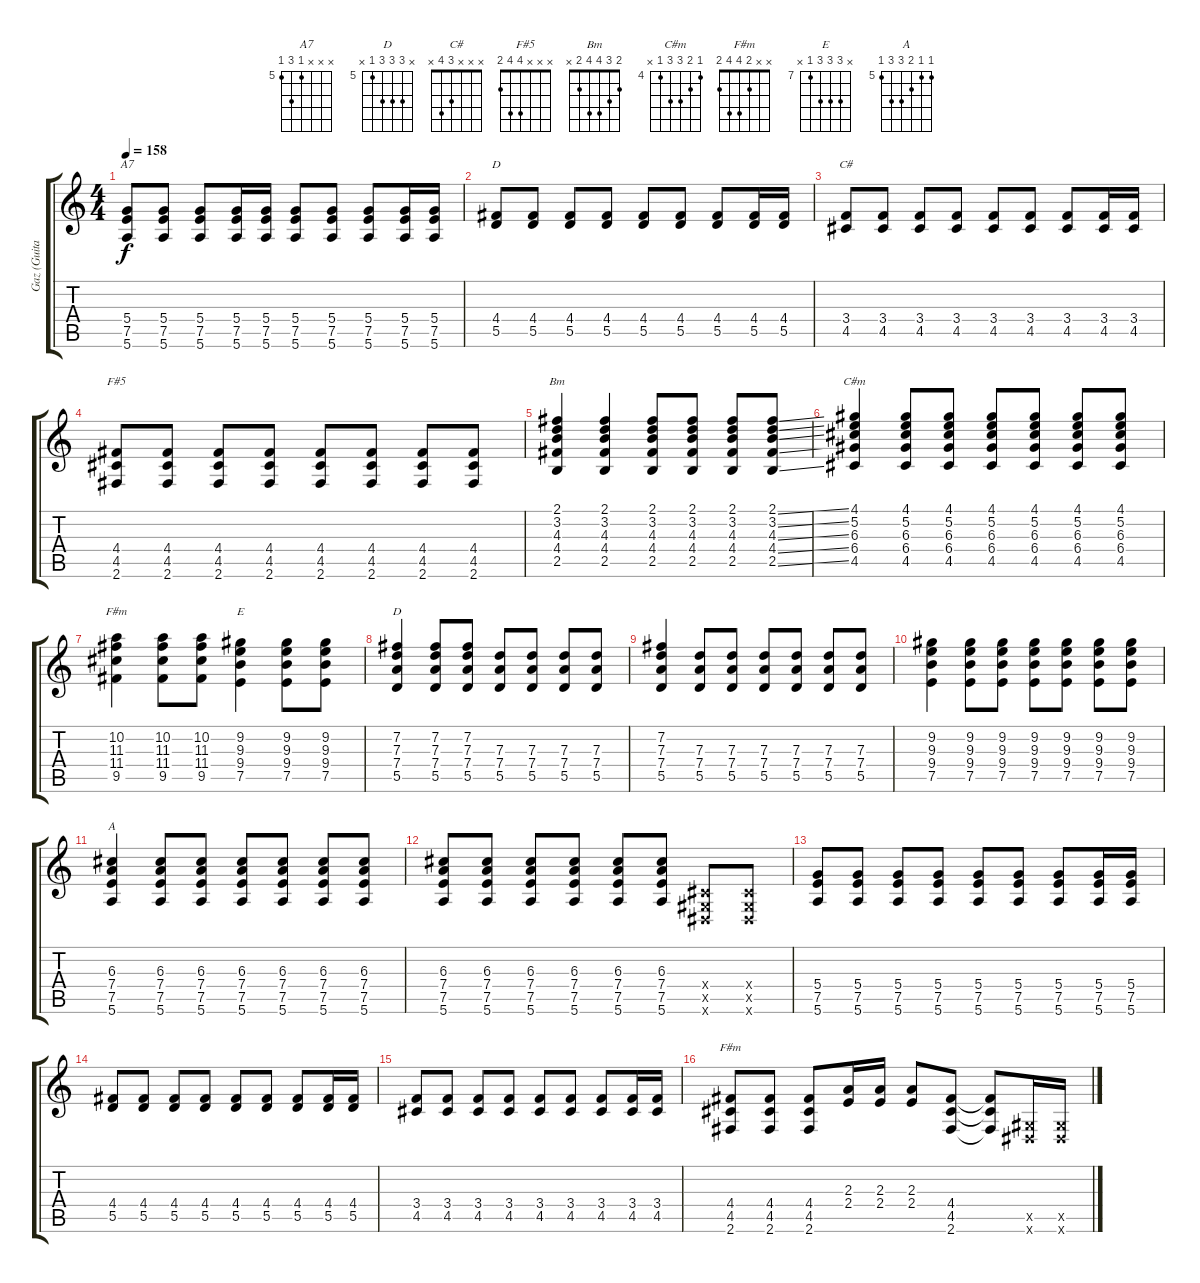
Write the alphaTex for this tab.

\track ("Gaz (Guitar)" "Gaz (Guita") {instrument distortionguitar}
\staff {score tabs}
\tuning (E4 B3 G3 D3 A2 E2) {hide}
\chord ("A7" x x x 5 7 5) {firstfret 5}
\chord ("D" x x x 4 5 x)
\chord ("C#" x x x 3 4 x)
\chord ("F#5" x x x 4 4 2)
\chord ("Bm" 2 3 4 4 2 x)
\chord ("C#m" 4 5 6 6 4 x) {firstfret 4}
\chord ("F#m" x 10 11 11 9 x) {firstfret 9}
\chord ("E" x 9 9 9 7 x) {firstfret 7}
\chord ("D" x 7 7 7 5 x) {firstfret 5}
\chord ("A" 5 5 6 7 7 5) {firstfret 5}
\chord ("F#m" x x 2 4 4 2)
\ts (4 4)
\tempo 158
\clef g2
\ks c
(5.4 7.5 5.6).8{ch "A7" dy f} (5.4 7.5 5.6).8 (5.4 7.5 5.6).8 (5.4 7.5 5.6).16 (5.4 7.5 5.6).16 (5.4 7.5 5.6).8 (5.4 7.5 5.6).8 (5.4 7.5 5.6).8 (5.4 7.5 5.6).16 (5.4 7.5 5.6).16 |
(4.4 5.5).8{ch "D"} (4.4 5.5).8 (4.4 5.5).8 (4.4 5.5).8 (4.4 5.5).8 (4.4 5.5).8 (4.4 5.5).8 (4.4 5.5).16 (4.4 5.5).16 |
(3.4 4.5).8{ch "C#"} (3.4 4.5).8 (3.4 4.5).8 (3.4 4.5).8 (3.4 4.5).8 (3.4 4.5).8 (3.4 4.5).8 (3.4 4.5).16 (3.4 4.5).16 |
(4.4 4.5 2.6).8{ch "F#5"} (4.4 4.5 2.6).8 (4.4 4.5 2.6).8 (4.4 4.5 2.6).8 (4.4 4.5 2.6).8 (4.4 4.5 2.6).8 (4.4 4.5 2.6).8 (4.4 4.5 2.6).8 |
(2.1 3.2 4.3 4.4 2.5).4{ch "Bm"} (2.1 3.2 4.3 4.4 2.5).4 (2.1 3.2 4.3 4.4 2.5).8 (2.1 3.2 4.3 4.4 2.5).8 (2.1 3.2 4.3 4.4 2.5).8 (2.1{ss} 3.2{ss} 4.3{ss} 4.4{ss} 2.5{ss}).8 |
(4.1 5.2 6.3 6.4 4.5).4{ch "C#m"} (4.1 5.2 6.3 6.4 4.5).8 (4.1 5.2 6.3 6.4 4.5).8 (4.1 5.2 6.3 6.4 4.5).8 (4.1 5.2 6.3 6.4 4.5).8 (4.1 5.2 6.3 6.4 4.5).8 (4.1 5.2 6.3 6.4 4.5).8 |
(10.2 11.3 11.4 9.5).4{ch "F#m"} (10.2 11.3 11.4 9.5).8 (10.2 11.3 11.4 9.5).8 (9.2 9.3 9.4 7.5).4{ch "E"} (9.2 9.3 9.4 7.5).8 (9.2 9.3 9.4 7.5).8 |
(7.2 7.3 7.4 5.5).4{ch "D"} (7.2 7.3 7.4 5.5).8 (7.2 7.3 7.4 5.5).8 (7.3 7.4 5.5).8 (7.3 7.4 5.5).8 (7.3 7.4 5.5).8 (7.3 7.4 5.5).8 |
(7.2 7.3 7.4 5.5).4 (7.3 7.4 5.5).8 (7.3 7.4 5.5).8 (7.3 7.4 5.5).8 (7.3 7.4 5.5).8 (7.3 7.4 5.5).8 (7.3 7.4 5.5).8 |
(9.2 9.3 9.4 7.5).4 (9.2 9.3 9.4 7.5).8 (9.2 9.3 9.4 7.5).8 (9.2 9.3 9.4 7.5).8 (9.2 9.3 9.4 7.5).8 (9.2 9.3 9.4 7.5).8 (9.2 9.3 9.4 7.5).8 |
(6.3 7.4 7.5 5.6).4{ch "A"} (6.3 7.4 7.5 5.6).8 (6.3 7.4 7.5 5.6).8 (6.3 7.4 7.5 5.6).8 (6.3 7.4 7.5 5.6).8 (6.3 7.4 7.5 5.6).8 (6.3 7.4 7.5 5.6).8 |
(6.3 7.4 7.5 5.6).8 (6.3 7.4 7.5 5.6).8 (6.3 7.4 7.5 5.6).8 (6.3 7.4 7.5 5.6).8 (6.3 7.4 7.5 5.6).8 (6.3 7.4 7.5 5.6).8 (-1.4{x} -1.5{x} -1.6{x}).8 (-1.4{x} -1.5{x} -1.6{x}).8 |
(5.4 7.5 5.6).8 (5.4 7.5 5.6).8 (5.4 7.5 5.6).8 (5.4 7.5 5.6).8 (5.4 7.5 5.6).8 (5.4 7.5 5.6).8 (5.4 7.5 5.6).8 (5.4 7.5 5.6).16 (5.4 7.5 5.6).16 |
(4.4 5.5).8 (4.4 5.5).8 (4.4 5.5).8 (4.4 5.5).8 (4.4 5.5).8 (4.4 5.5).8 (4.4 5.5).8 (4.4 5.5).16 (4.4 5.5).16 |
(3.4 4.5).8 (3.4 4.5).8 (3.4 4.5).8 (3.4 4.5).8 (3.4 4.5).8 (3.4 4.5).8 (3.4 4.5).8 (3.4 4.5).16 (3.4 4.5).16 |
(4.4 4.5 2.6).8{ch "F#m"} (4.4 4.5 2.6).8 (4.4 4.5 2.6).8 (2.3 2.4).16 (2.3 2.4).16 (2.3 2.4).8 (4.4 4.5 2.6).8 (4.4{t} 4.5{t} 2.6{t}).8 (-1.5{x} -1.6{x}).16 (-1.5{x} -1.6{x}).16
